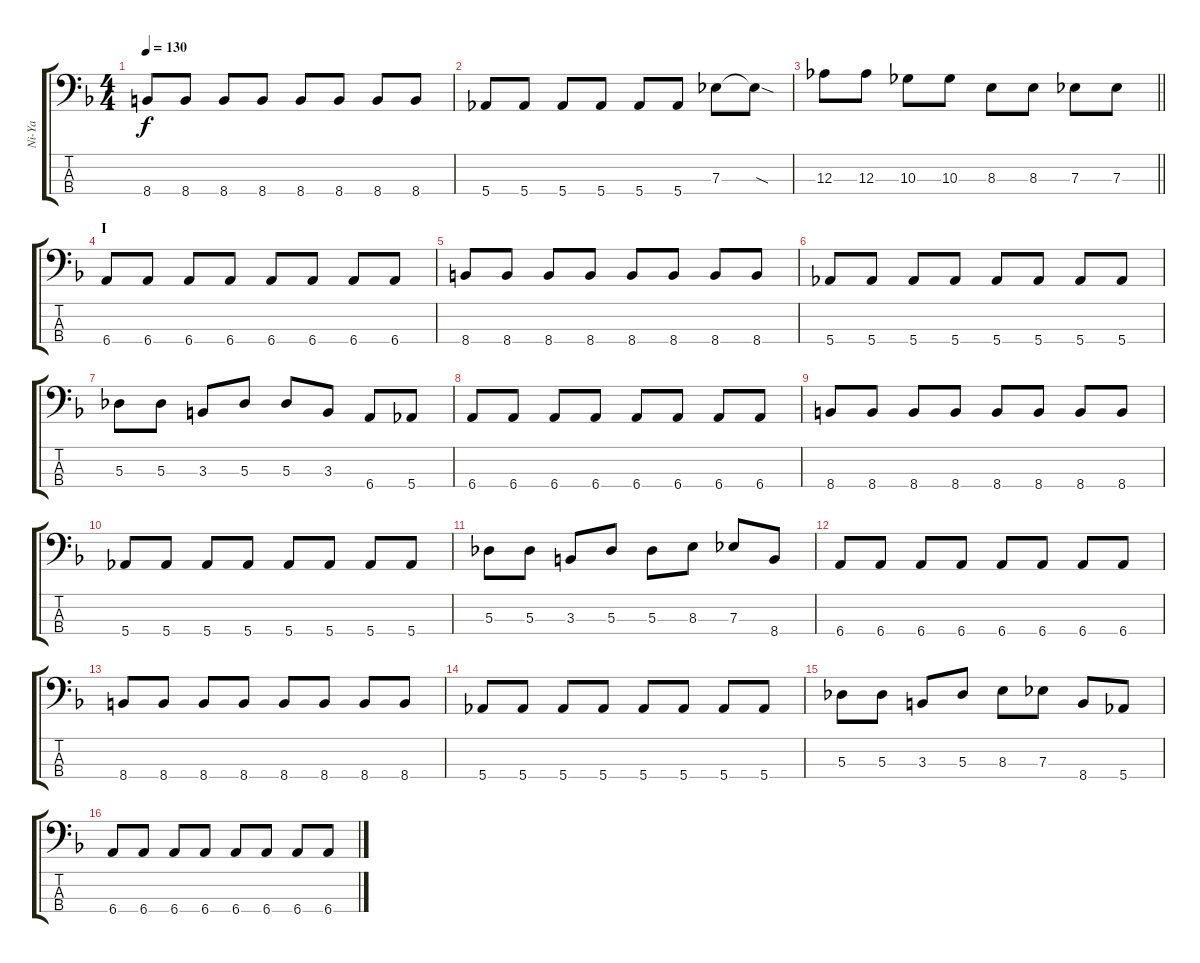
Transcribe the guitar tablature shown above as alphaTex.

\track ("Ni-Ya" "Ni-Ya") {instrument electricbasspick}
\staff {score tabs}
\tuning (Gb2 Db2 Ab1 Eb1) {hide}
\ts (4 4)
\tempo 130
\clef f4
\ks f
8.4.8{dy f} 8.4.8 8.4.8 8.4.8 8.4.8 8.4.8 8.4.8 8.4.8 |
5.4.8 5.4.8 5.4.8 5.4.8 5.4.8 5.4.8 7.3.8 7.3{sod t}.8 |
\barLineRight lightlight
12.3.8 12.3.8 10.3.8 10.3.8 8.3.8 8.3.8 7.3.8 7.3.8 |
\section ("" "I")
6.4.8 6.4.8 6.4.8 6.4.8 6.4.8 6.4.8 6.4.8 6.4.8 |
8.4.8 8.4.8 8.4.8 8.4.8 8.4.8 8.4.8 8.4.8 8.4.8 |
5.4.8 5.4.8 5.4.8 5.4.8 5.4.8 5.4.8 5.4.8 5.4.8 |
5.3.8 5.3.8 3.3.8 5.3.8 5.3.8 3.3.8 6.4.8 5.4.8 |
6.4.8 6.4.8 6.4.8 6.4.8 6.4.8 6.4.8 6.4.8 6.4.8 |
8.4.8 8.4.8 8.4.8 8.4.8 8.4.8 8.4.8 8.4.8 8.4.8 |
5.4.8 5.4.8 5.4.8 5.4.8 5.4.8 5.4.8 5.4.8 5.4.8 |
5.3.8 5.3.8 3.3.8 5.3.8 5.3.8 8.3.8 7.3.8 8.4.8 |
6.4.8 6.4.8 6.4.8 6.4.8 6.4.8 6.4.8 6.4.8 6.4.8 |
8.4.8 8.4.8 8.4.8 8.4.8 8.4.8 8.4.8 8.4.8 8.4.8 |
5.4.8 5.4.8 5.4.8 5.4.8 5.4.8 5.4.8 5.4.8 5.4.8 |
5.3.8 5.3.8 3.3.8 5.3.8 8.3.8 7.3.8 8.4.8 5.4.8 |
6.4.8 6.4.8 6.4.8 6.4.8 6.4.8 6.4.8 6.4.8 6.4.8
